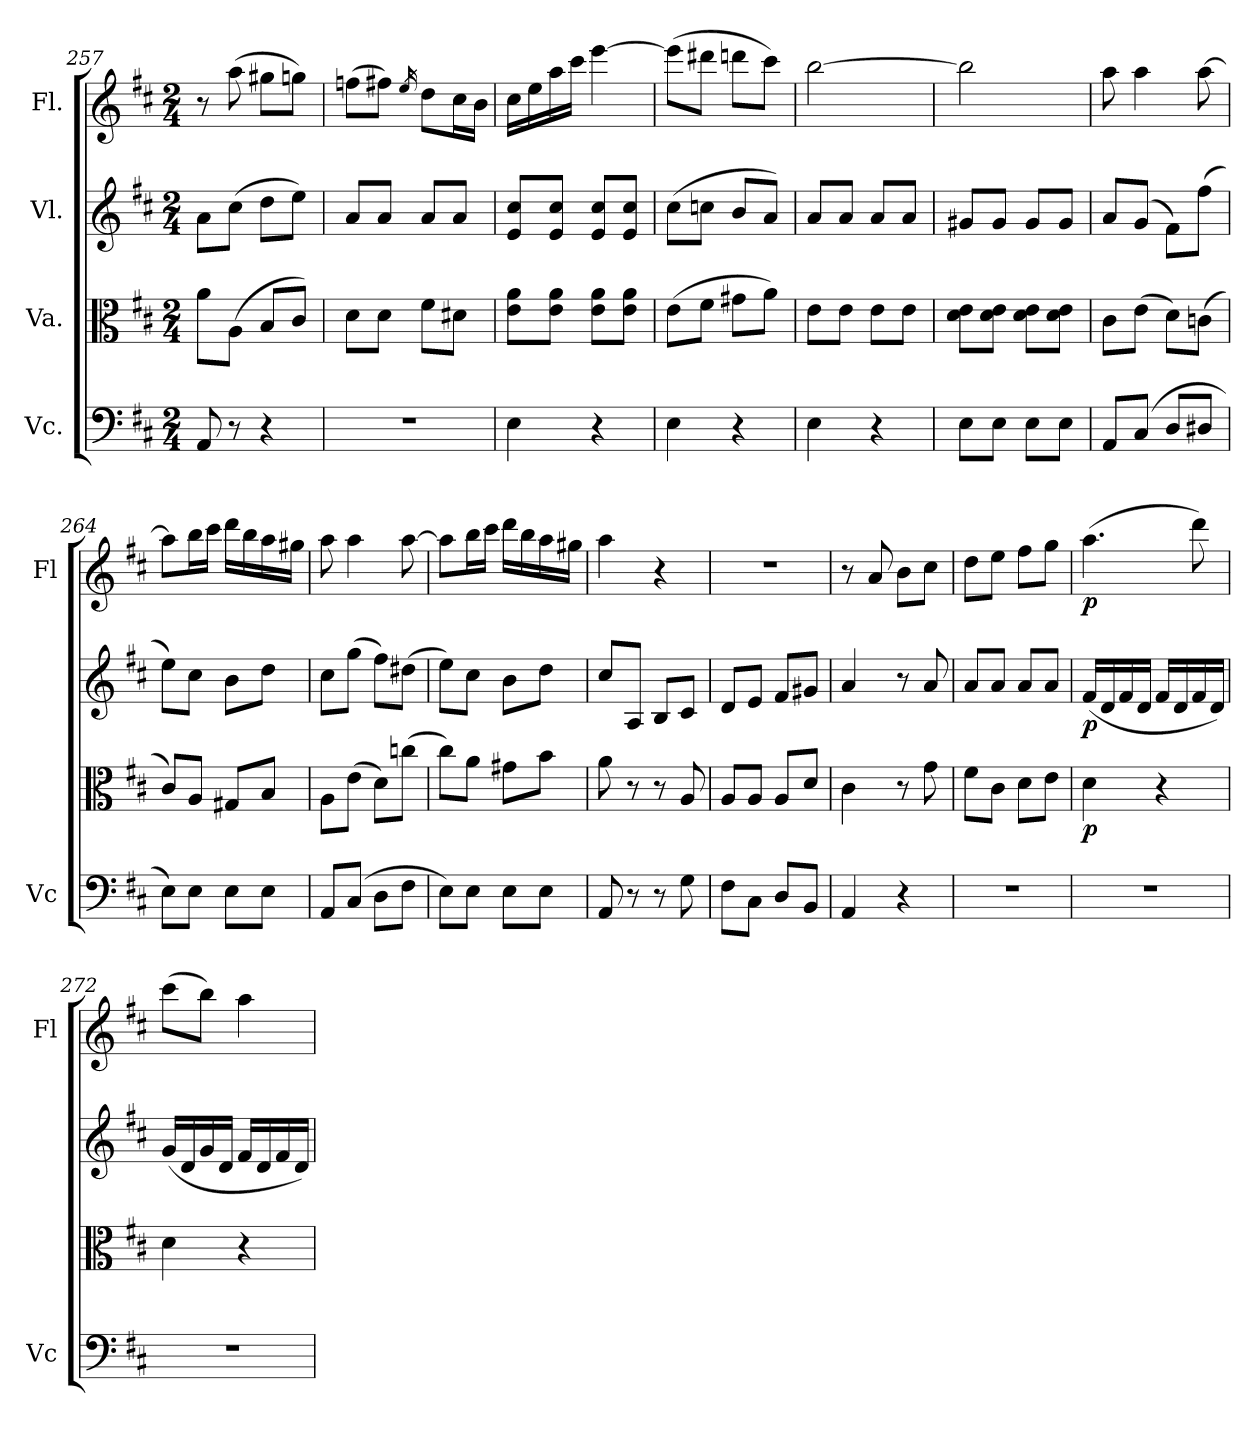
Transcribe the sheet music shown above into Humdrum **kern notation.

**kern	**kern	**dynam	**kern	**dynam	**kern	**dynam
*part4	*part3	*part3	*part2	*part2	*part1	*part1
*staff4	*staff3	*staff3	*staff2	*staff2	*staff1	*staff1
*I"Vc.	*I"Va.	*	*I"Vl.	*	*I"Fl.	*
*I'Vc	*	*	*	*	*I'Fl	*
*clefF4	*clefC3	*	*clefG2	*	*clefG2	*
*k[f#c#]	*k[f#c#]	*	*k[f#c#]	*	*k[f#c#]	*
*M2/4	*M2/4	*	*M2/4	*	*M2/4	*
=257	=257	=257	=257	=257	=257	=257
8AA/	8a\L	.	8a\L	.	8r	.
8r	(>8A\J	.	(>8cc#\J	.	(>8aa\	.
4r	8B/L	.	8dd\L	.	8gg#X\L	.
.	8c#/J)	.	8ee\J)	.	8ggn\J)	.
!!LO:LB:g=z
=258	=258	=258	=258	=258	=258	=258
2r	8d\L	.	8a/L	.	(>8ffn\L	.
.	8d\J	.	8a/J	.	8ff#X\J)	.
.	.	.	.	.	16qee/	.
.	8f#\L	.	8a/L	.	8dd\L	.
.	8d#X\J	.	8a/J	.	16cc#\L	.
.	.	.	.	.	16b\JJ	.
=259	=259	=259	=259	=259	=259	=259
4E\	8e\ 8a\L	.	8e/ 8cc#/L	.	16cc#\LL	.
.	.	.	.	.	16ee\	.
.	8e\ 8a\J	.	8e/ 8cc#/J	.	16aa\	.
.	.	.	.	.	16ccc#\JJ	.
4r	8e\ 8a\L	.	8e/ 8cc#/L	.	[4eee\	.
.	8e\ 8a\J	.	8e/ 8cc#/J	.	.	.
=260	=260	=260	=260	=260	=260	=260
4E\	(>8e\L	.	(>8cc#\L	.	(>8eee\L]	.
.	8f#\J	.	8ccn\J	.	8ddd#X\J	.
4r	8g#X\L	.	8b/L	.	8dddn\L	.
.	8a\J)	.	8a/J)	.	8ccc#\J)	.
=261	=261	=261	=261	=261	=261	=261
4E\	8e\L	.	8a/L	.	[2bb\	.
.	8e\J	.	8a/J	.	.	.
4r	8e\L	.	8a/L	.	.	.
.	8e\J	.	8a/J	.	.	.
=262	=262	=262	=262	=262	=262	=262
8E\L	8d\ 8e\L	.	8g#X/L	.	2bb\]	.
8E\J	8d\ 8e\J	.	8g#/J	.	.	.
8E\L	8d\ 8e\L	.	8g#/L	.	.	.
8E\J	8d\ 8e\J	.	8g#/J	.	.	.
=263	=263	=263	=263	=263	=263	=263
8AA/L	8c#\L	.	8a/L	.	8aa\	.
(<8C#/J	(>8e\J	.	(>8g/J	.	4aa\	.
8D/L	8d\L)	.	8f#\L)	.	.	.
8D#X/J	(>8cn\J	.	(>8ff#\J	.	[8aa\	.
=264	=264	=264	=264	=264	=264	=264
8E\L)	8c#/L)	.	8ee\L)	.	8aa\L]	.
8E\J	8A/J	.	8cc#\J	.	16bb\L	.
.	.	.	.	.	16ccc#\JJ	.
8E\L	8G#X/L	.	8b\L	.	16ddd\LL	.
.	.	.	.	.	16bb\	.
8E\J	8B/J	.	8dd\J	.	16aa\	.
.	.	.	.	.	16gg#X\JJ	.
!!LO:LB:g=z
=265	=265	=265	=265	=265	=265	=265
8AA/L	8A\L	.	8cc#\L	.	8aa\	.
(>8C#/J	(>8e\J	.	(>8gg\J	.	4aa\	.
8D\L	8d\L)	.	8ff#\L)	.	.	.
8F#\J	(>8ccn\J	.	(>8dd#X\J	.	[8aa\	.
=266	=266	=266	=266	=266	=266	=266
8E\L)	8cc#\L)	.	8ee\L)	.	8aa\L]	.
8E\J	8a\J	.	8cc#\J	.	16bb\L	.
.	.	.	.	.	16ccc#\JJ	.
8E\L	8g#X\L	.	8b\L	.	16ddd\LL	.
.	.	.	.	.	16bb\	.
8E\J	8b\J	.	8dd\J	.	16aa\	.
.	.	.	.	.	16gg#X\JJ	.
=267	=267	=267	=267	=267	=267	=267
8AA/	8a\	.	8cc#/L	.	4aa\	.
8r	8r	.	8A/J	.	.	.
8r	8r	.	8B/L	.	4r	.
8G\	8A/	.	8c#/J	.	.	.
=268	=268	=268	=268	=268	=268	=268
8F#\L	8A/L	.	8d/L	.	2r	.
8C#\J	8A/J	.	8e/J	.	.	.
8D/L	8A/L	.	8f#/L	.	.	.
8BB/J	8d/J	.	8g#X/J	.	.	.
=269	=269	=269	=269	=269	=269	=269
4AA/	4c#\	.	4a/	.	8r	.
.	.	.	.	.	8a/	.
4r	8r	.	8r	.	8b\L	.
.	8g\	.	8a/	.	8cc#\J	.
=270	=270	=270	=270	=270	=270	=270
2r	8f#\L	.	8a/L	.	8dd\L	.
.	8c#\J	.	8a/J	.	8ee\J	.
.	8d\L	.	8a/L	.	8ff#\L	.
.	8e\J	.	8a/J	.	8gg\J	.
=271	=271	=271	=271	=271	=271	=271
!	!	!LO:DY:b	!	!LO:DY:b	!	!LO:DY:b
2r	4d\	p	(<16f#/LL	p	(>4.aa\	p
.	.	.	16d/	.	.	.
.	.	.	16f#/	.	.	.
.	.	.	16d/JJ	.	.	.
.	4r	.	16f#/LL	.	.	.
.	.	.	16d/	.	.	.
.	.	.	16f#/	.	8ddd\)	.
.	.	.	16d/JJ)	.	.	.
!!LO:PB:g=z
=272	=272	=272	=272	=272	=272	=272
2r	4d\	.	(<16g/LL	.	(>8ccc#\L	.
.	.	.	16d/	.	.	.
.	.	.	16g/	.	8bb\J)	.
.	.	.	16d/JJ	.	.	.
.	4r	.	16f#/LL	.	4aa\	.
.	.	.	16d/	.	.	.
.	.	.	16f#/	.	.	.
.	.	.	16d/JJ)	.	.	.
=	=	=	=	=	=	=
*-	*-	*-	*-	*-	*-	*-
